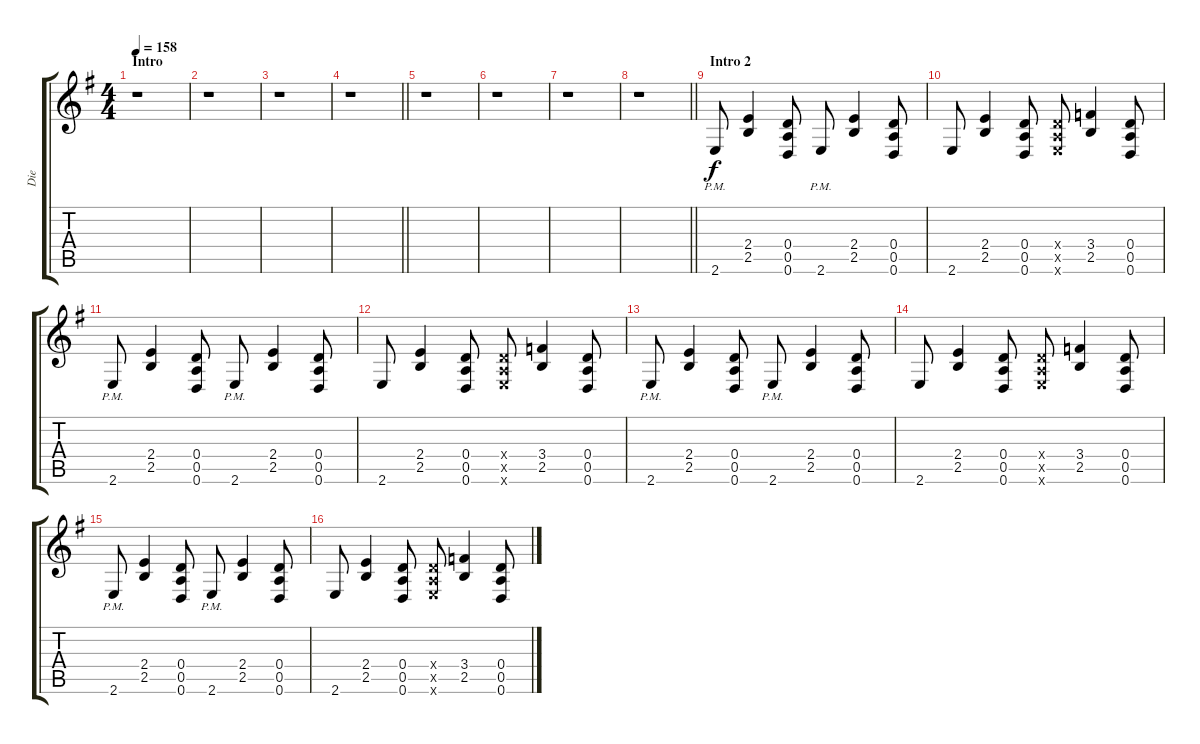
\track ("Die" "Die") {instrument distortionguitar}
\staff {score tabs}
\tuning (E4 B3 G3 D3 A2 D2) {hide}
\ts (4 4)
\section ("" "Intro")
\tempo 158
\clef g2
\ks g
r.1{dy f instrument distortionguitar} |
r.1 |
r.1 |
\barLineRight lightlight
r.1 |
r.1 |
r.1 |
r.1 |
\barLineRight lightlight
r.1 |
\section ("" "Intro 2")
2.6{pm}.8 (2.4 2.5).4 (0.4 0.5 0.6).8 2.6{pm}.8 (2.4 2.5).4 (0.4 0.5 0.6).8 |
2.6.8 (2.4 2.5).4 (0.4 0.5 0.6).8 (0.4{x} 0.5{x} 2.6{x}).8 (3.4 2.5).4 (0.4 0.5 0.6).8 |
2.6{pm}.8 (2.4 2.5).4 (0.4 0.5 0.6).8 2.6{pm}.8 (2.4 2.5).4 (0.4 0.5 0.6).8 |
2.6.8 (2.4 2.5).4 (0.4 0.5 0.6).8 (0.4{x} 0.5{x} 2.6{x}).8 (3.4 2.5).4 (0.4 0.5 0.6).8 |
2.6{pm}.8 (2.4 2.5).4 (0.4 0.5 0.6).8 2.6{pm}.8 (2.4 2.5).4 (0.4 0.5 0.6).8 |
2.6.8 (2.4 2.5).4 (0.4 0.5 0.6).8 (0.4{x} 0.5{x} 2.6{x}).8 (3.4 2.5).4 (0.4 0.5 0.6).8 |
2.6{pm}.8 (2.4 2.5).4 (0.4 0.5 0.6).8 2.6{pm}.8 (2.4 2.5).4 (0.4 0.5 0.6).8 |
2.6.8 (2.4 2.5).4 (0.4 0.5 0.6).8 (0.4{x} 0.5{x} 2.6{x}).8 (3.4 2.5).4 (0.4 0.5 0.6).8
